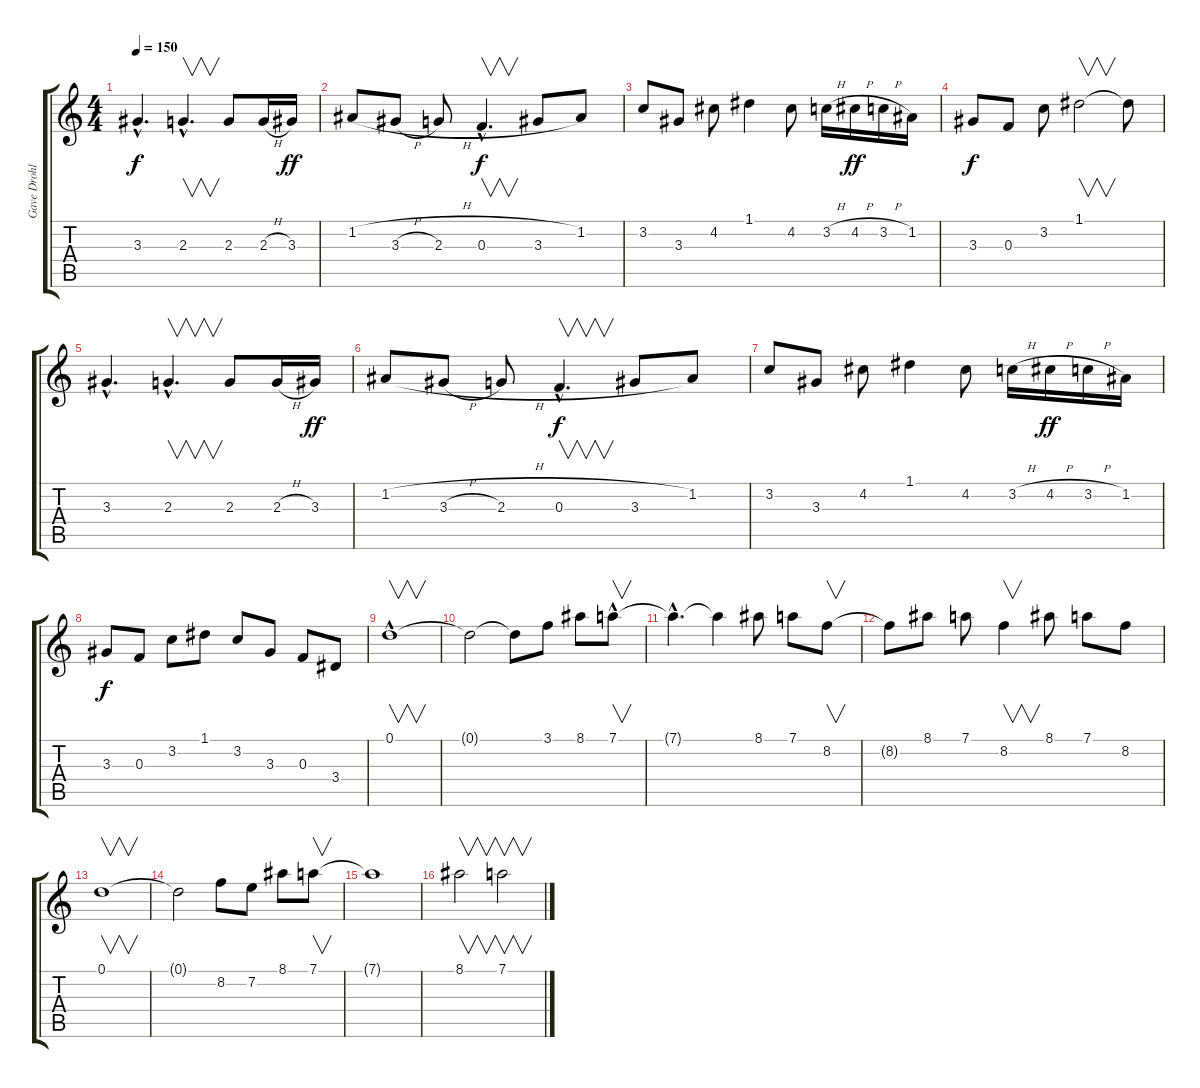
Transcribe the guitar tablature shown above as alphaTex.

\track ("Gave Drohl" "Gave Drohl") {instrument distortionguitar}
\staff {score tabs}
\tuning (D4 A3 F3 C3 G2 C2) {hide}
\ts (4 4)
\tempo 150
\clef g2
\ks c
3.3{hac}.4{d dy f} 2.3{hac}.4{v d} 2.3.8 2.3{h}.16 3.3.16{dy ff} |
1.2{h}.8 3.3{h}.8 2.3.8 0.3{hac}.4{v d dy f} 3.3.8 1.2.8 |
3.2.8 3.3.8 4.2.8 1.1.4 4.2.8 3.2{h}.16 4.2{h}.16{dy ff} 3.2{h}.16 1.2.16 |
3.3.8{dy f} 0.3.8 3.2.8 1.1.2{v} 1.1{t}.8 |
3.3{hac}.4{d} 2.3{hac}.4{v d} 2.3.8 2.3{h}.16 3.3.16{dy ff} |
1.2{h}.8 3.3{h}.8 2.3.8 0.3{hac}.4{v d dy f} 3.3.8 1.2.8 |
3.2.8 3.3.8 4.2.8 1.1.4 4.2.8 3.2{h}.16 4.2{h}.16{dy ff} 3.2{h}.16 1.2.16 |
3.3.8{dy f} 0.3.8 3.2.8 1.1.8 3.2.8 3.3.8 0.3.8 3.4.8 |
0.1{hac}.1{v} |
0.1{t}.2 0.1{t}.8 3.1.8 8.1.8 7.1{hac}.8{v} |
7.1{hac t}.4{d} 7.1{t}.4 8.1.8 7.1.8 8.2.8{v} |
8.2{t}.8 8.1.8 7.1.8 8.2.4{v} 8.1.8 7.1.8 8.2.8 |
0.1.1{v} |
0.1{t}.2 8.2.8 7.2.8 8.1.8 7.1.8{v} |
7.1{t}.1 |
8.1.2{v} 7.1.2{v}
